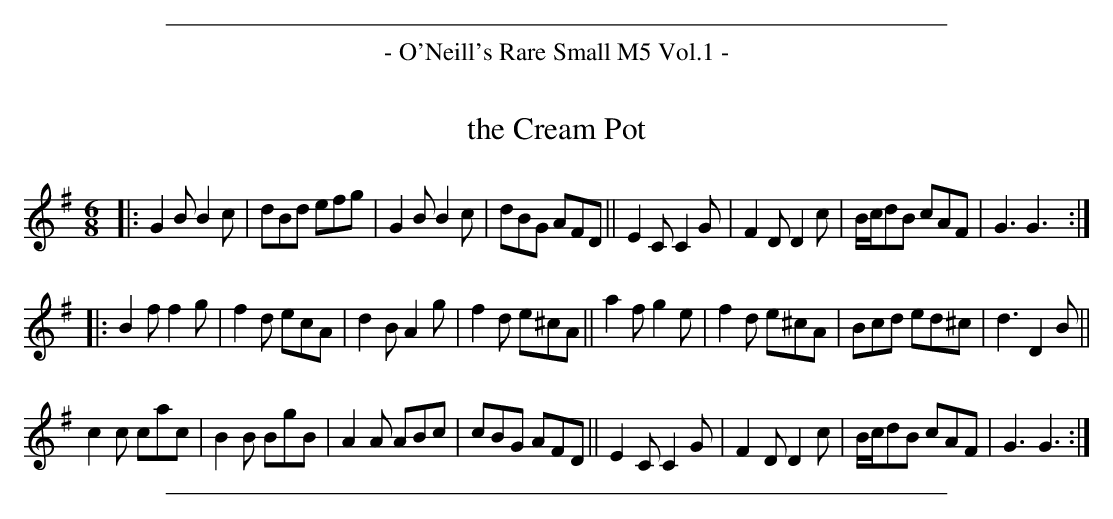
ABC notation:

X:1
T: the Cream Pot
M: 6/8
L: 1/8
K: G
|:\
G2B B2c | dBd efg | G2B B2c | dBG AFD ||\
E2C C2G | F2D D2c | B/c/dB cAF | G3 G3 ::
B2f f2g | f2d ecA | d2B A2g | f2d e^cA ||\
a2f g2e | f2d e^cA | Bcd ed^c | d3 D2B ||
c2c cac | B2B BgB | A2A ABc | cBG AFD ||\
E2C C2G | F2D D2c | B/c/dB cAF | G3 G3 :|
